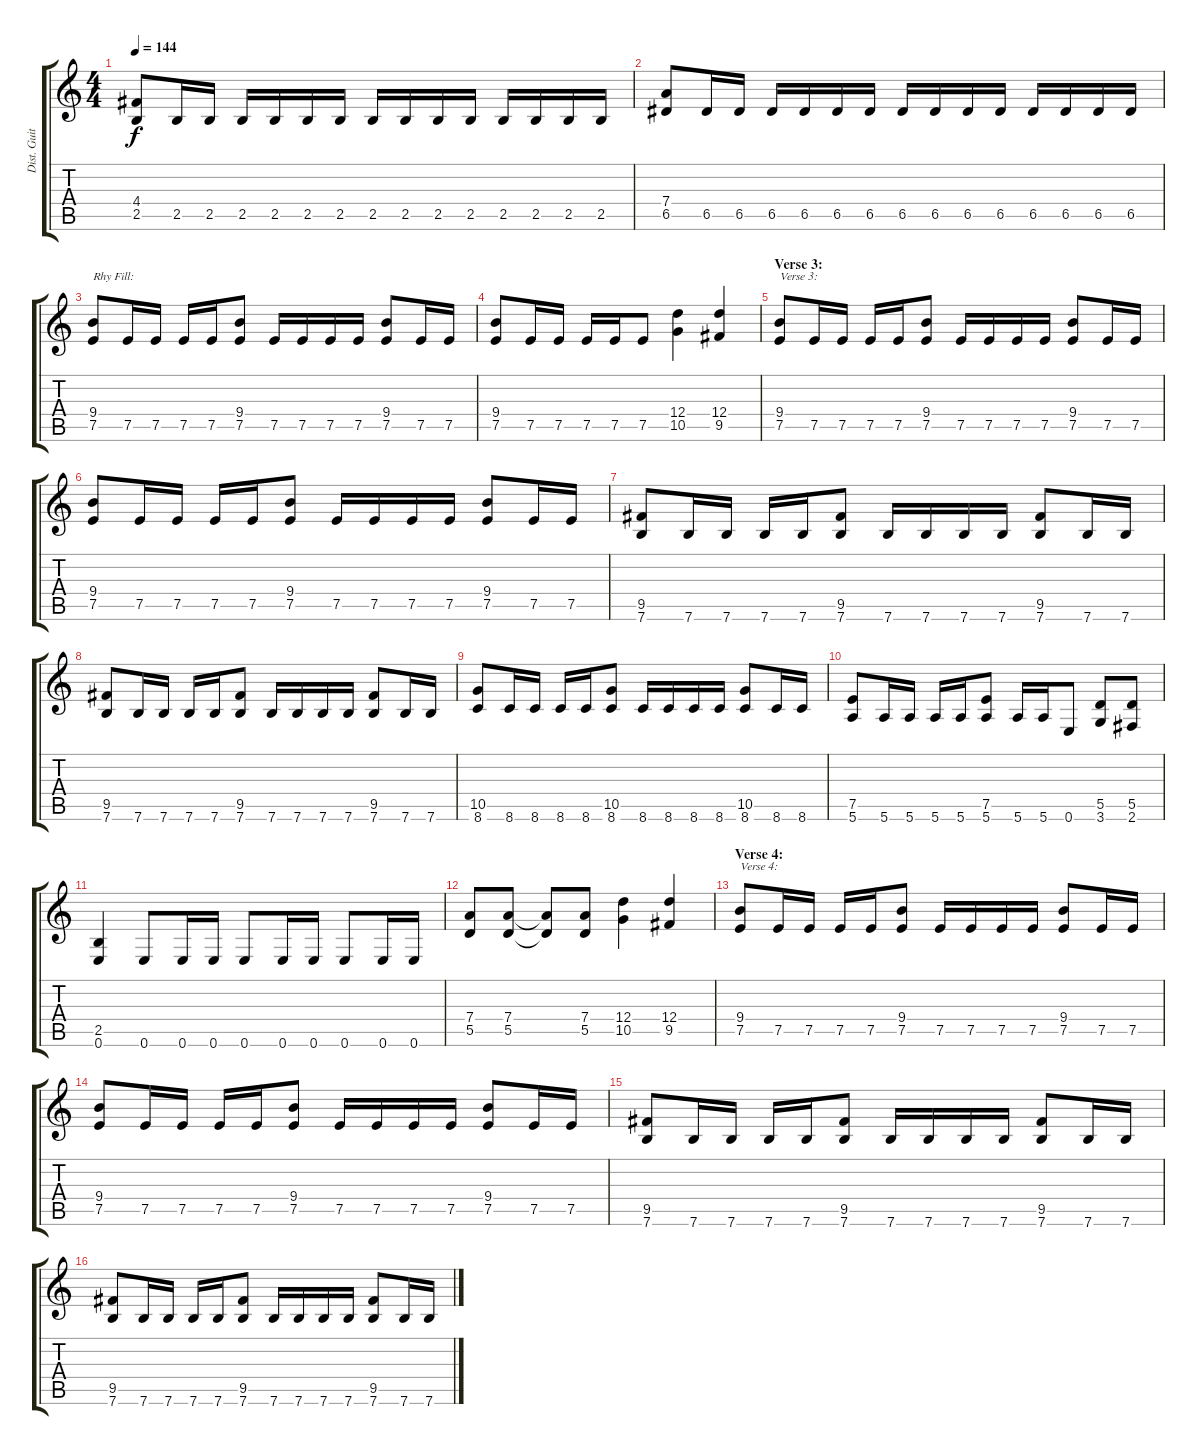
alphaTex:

\track ("Dist. Guitar 1" "Dist. Guit") {instrument distortionguitar}
\staff {score tabs}
\tuning (E4 B3 G3 D3 A2 E2) {hide}
\ts (4 4)
\tempo 144
\clef g2
\ks c
(4.4 2.5).8{dy f} 2.5.16 2.5.16 2.5.16 2.5.16 2.5.16 2.5.16 2.5.16 2.5.16 2.5.16 2.5.16 2.5.16 2.5.16 2.5.16 2.5.16 |
(7.4 6.5).8 6.5.16 6.5.16 6.5.16 6.5.16 6.5.16 6.5.16 6.5.16 6.5.16 6.5.16 6.5.16 6.5.16 6.5.16 6.5.16 6.5.16 |
(9.4 7.5).8{txt "Rhy Fill:"} 7.5.16 7.5.16 7.5.16 7.5.16 (9.4 7.5).8 7.5.16 7.5.16 7.5.16 7.5.16 (9.4 7.5).8 7.5.16 7.5.16 |
(9.4 7.5).8 7.5.16 7.5.16 7.5.16 7.5.16 7.5.8 (12.4 10.5).4 (12.4 9.5).4 |
\section ("" "Verse 3:")
(9.4 7.5).8{txt "Verse 3:"} 7.5.16 7.5.16 7.5.16 7.5.16 (9.4 7.5).8 7.5.16 7.5.16 7.5.16 7.5.16 (9.4 7.5).8 7.5.16 7.5.16 |
(9.4 7.5).8 7.5.16 7.5.16 7.5.16 7.5.16 (9.4 7.5).8 7.5.16 7.5.16 7.5.16 7.5.16 (9.4 7.5).8 7.5.16 7.5.16 |
(9.5 7.6).8 7.6.16 7.6.16 7.6.16 7.6.16 (9.5 7.6).8 7.6.16 7.6.16 7.6.16 7.6.16 (9.5 7.6).8 7.6.16 7.6.16 |
(9.5 7.6).8 7.6.16 7.6.16 7.6.16 7.6.16 (9.5 7.6).8 7.6.16 7.6.16 7.6.16 7.6.16 (9.5 7.6).8 7.6.16 7.6.16 |
(10.5 8.6).8 8.6.16 8.6.16 8.6.16 8.6.16 (10.5 8.6).8 8.6.16 8.6.16 8.6.16 8.6.16 (10.5 8.6).8 8.6.16 8.6.16 |
(7.5 5.6).8 5.6.16 5.6.16 5.6.16 5.6.16 (7.5 5.6).8 5.6.16 5.6.16 0.6.8 (5.5 3.6).8 (5.5 2.6).8 |
(2.5 0.6).4 0.6.8 0.6.16 0.6.16 0.6.8 0.6.16 0.6.16 0.6.8 0.6.16 0.6.16 |
(7.4 5.5).8 (7.4 5.5).8 (7.4{t} 5.5{t}).8 (7.4 5.5).8 (12.4 10.5).4 (12.4 9.5).4 |
\section ("" "Verse 4:")
(9.4 7.5).8{txt "Verse 4:"} 7.5.16 7.5.16 7.5.16 7.5.16 (9.4 7.5).8 7.5.16 7.5.16 7.5.16 7.5.16 (9.4 7.5).8 7.5.16 7.5.16 |
(9.4 7.5).8 7.5.16 7.5.16 7.5.16 7.5.16 (9.4 7.5).8 7.5.16 7.5.16 7.5.16 7.5.16 (9.4 7.5).8 7.5.16 7.5.16 |
(9.5 7.6).8 7.6.16 7.6.16 7.6.16 7.6.16 (9.5 7.6).8 7.6.16 7.6.16 7.6.16 7.6.16 (9.5 7.6).8 7.6.16 7.6.16 |
(9.5 7.6).8 7.6.16 7.6.16 7.6.16 7.6.16 (9.5 7.6).8 7.6.16 7.6.16 7.6.16 7.6.16 (9.5 7.6).8 7.6.16 7.6.16
